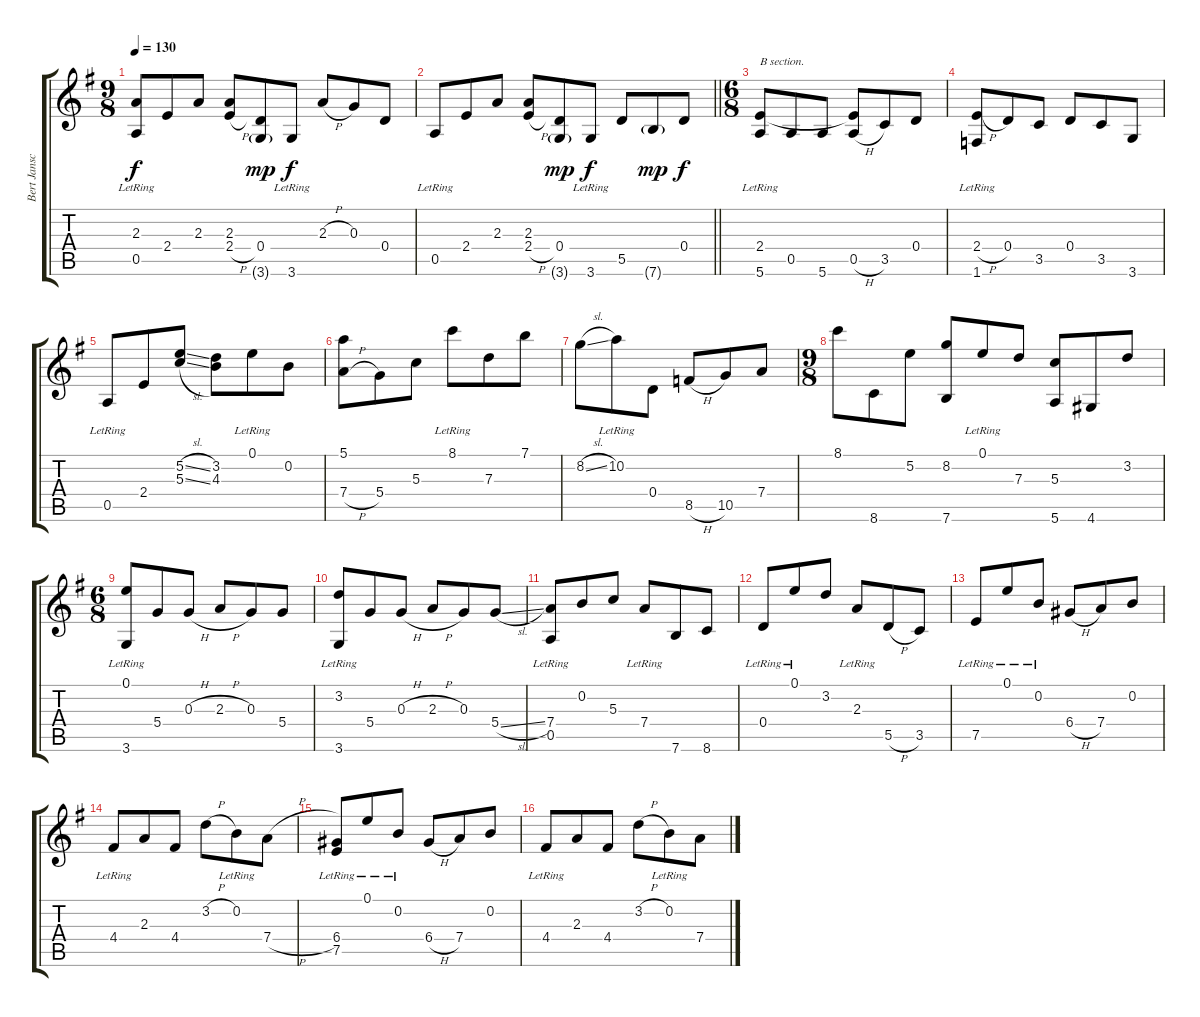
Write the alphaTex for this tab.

\track ("Bert Jansch" "Bert Jansc") {instrument acousticguitarsteel}
\staff {score tabs}
\tuning (E4 B3 G3 D3 A2 E2) {hide}
\ts (9 8)
\tempo 130
\clef g2
\ks g
(2.3 0.5{lr}).8{dy f} 2.4.8 2.3.8 (2.3 2.4{h}).8 (0.4 3.6{g}).8{dy mp} 3.6{lr}.8{dy f} 2.3{h}.8 0.3.8 0.4.8 |
\barLineRight lightlight
0.5{lr}.8 2.4.8 2.3.8 (2.3 2.4{h}).8 (0.4 3.6{g}).8{dy mp} 3.6{lr}.8{dy f} 5.5.8 7.6{g}.8{dy mp} 0.4.8{dy f} |
\ts (6 8)
(2.4 5.6{lr}).8{txt "B section."} 0.5.8 5.6.8 (2.4{t} 0.5{h}).8 3.5.8 0.4.8 |
(2.4{h} 1.6{lr}).8 0.4.8 3.5.8 0.4.8 3.5.8 3.6.8 |
0.5{lr}.8 2.4.8 (5.2{sl} 5.3{sl}).8 (3.2 4.3).8 0.1{lr}.8 0.2.8 |
(5.1 7.4{h}).8 5.4.8 5.3.8 8.1{lr}.8 7.3.8 7.1.8 |
8.2{sl}.8 10.2{lr}.8 0.4.8 8.5{h}.8 10.5.8 7.4.8 |
\ts (9 8)
8.1.8 8.6.8 5.2.8 (8.2 7.6).8 0.1{lr}.8 7.3.8 (5.3 5.6).8 4.6.8 3.2.8 |
\ts (6 8)
(0.1 3.6{lr}).8 5.4.8 0.3{h}.8 2.3{h}.8 0.3.8 5.4.8 |
(3.2 3.6{lr}).8 5.4.8 0.3{h}.8 2.3{h}.8 0.3.8 5.4{sl}.8 |
(7.4 0.5{lr}).8 0.2.8 5.3.8 7.4{lr}.8 7.6.8 8.6.8 |
0.4{lr}.8 0.1{lr}.8 3.2.8 2.3{lr}.8 5.5{h}.8 3.5.8 |
7.5{lr}.8 0.1{lr}.8 0.2{lr}.8 6.4{h}.8 7.4.8 0.2.8 |
4.4{lr}.8 2.3.8 4.4.8 3.2{h}.8 0.2{lr}.8 7.4{h}.8 |
(6.4 7.5{lr}).8 0.1{lr}.8 0.2{lr}.8 6.4{h}.8 7.4.8 0.2.8 |
4.4{lr}.8 2.3.8 4.4.8 3.2{h}.8 0.2{lr}.8 7.4{h}.8
